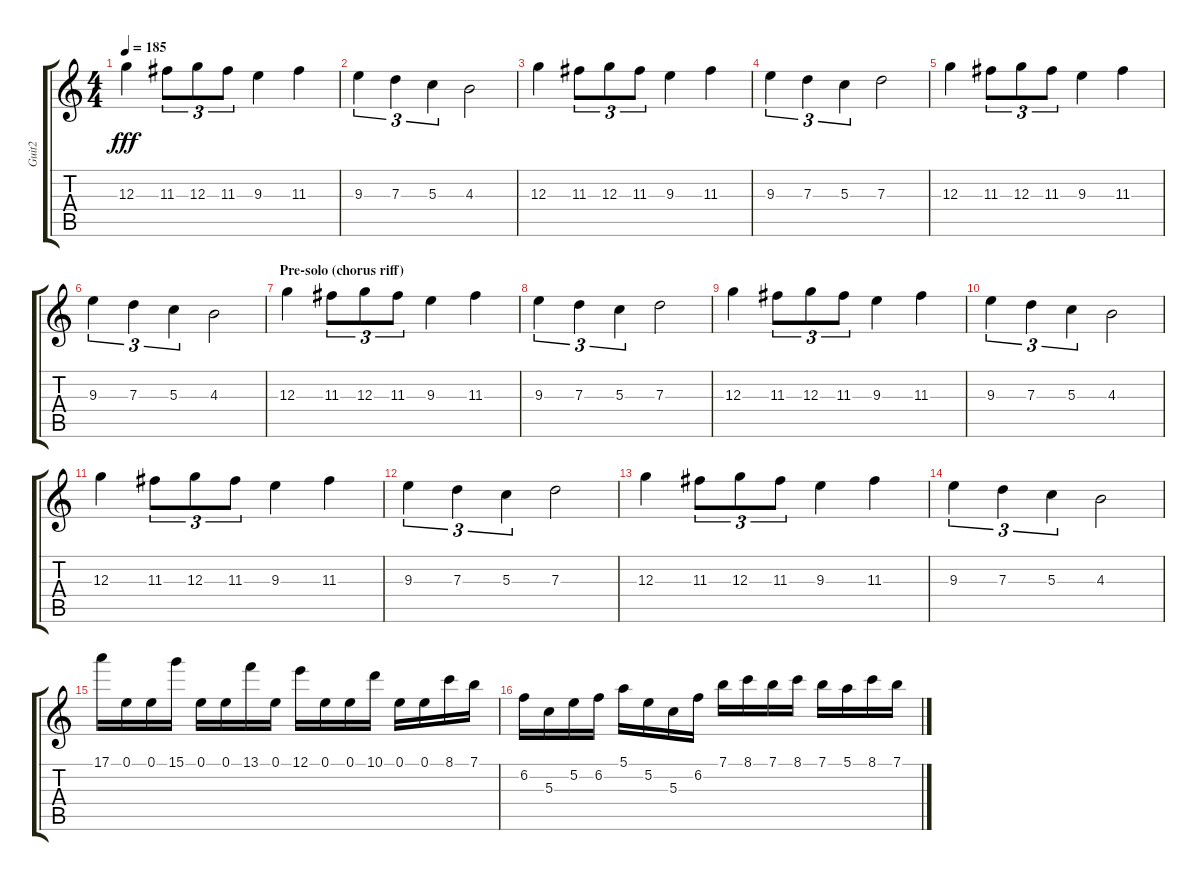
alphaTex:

\track ("Guit2" "Guit2") {instrument overdrivenguitar}
\staff {score tabs}
\tuning (E4 B3 G3 D3 A2 E2) {hide}
\ts (4 4)
\tempo 185
\clef g2
\ks c
12.3.4{dy fff} 11.3.8{tu (3 2)} 12.3.8{tu (3 2)} 11.3.8{tu (3 2)} 9.3.4 11.3.4 |
9.3.4{tu (3 2)} 7.3.4{tu (3 2)} 5.3.4{tu (3 2)} 4.3.2 |
12.3.4 11.3.8{tu (3 2)} 12.3.8{tu (3 2)} 11.3.8{tu (3 2)} 9.3.4 11.3.4 |
9.3.4{tu (3 2)} 7.3.4{tu (3 2)} 5.3.4{tu (3 2)} 7.3.2 |
12.3.4 11.3.8{tu (3 2)} 12.3.8{tu (3 2)} 11.3.8{tu (3 2)} 9.3.4 11.3.4 |
9.3.4{tu (3 2)} 7.3.4{tu (3 2)} 5.3.4{tu (3 2)} 4.3.2 |
\section ("" "Pre-solo (chorus riff)")
12.3.4 11.3.8{tu (3 2)} 12.3.8{tu (3 2)} 11.3.8{tu (3 2)} 9.3.4 11.3.4 |
9.3.4{tu (3 2)} 7.3.4{tu (3 2)} 5.3.4{tu (3 2)} 7.3.2 |
12.3.4 11.3.8{tu (3 2)} 12.3.8{tu (3 2)} 11.3.8{tu (3 2)} 9.3.4 11.3.4 |
9.3.4{tu (3 2)} 7.3.4{tu (3 2)} 5.3.4{tu (3 2)} 4.3.2 |
12.3.4 11.3.8{tu (3 2)} 12.3.8{tu (3 2)} 11.3.8{tu (3 2)} 9.3.4 11.3.4 |
9.3.4{tu (3 2)} 7.3.4{tu (3 2)} 5.3.4{tu (3 2)} 7.3.2 |
12.3.4 11.3.8{tu (3 2)} 12.3.8{tu (3 2)} 11.3.8{tu (3 2)} 9.3.4 11.3.4 |
9.3.4{tu (3 2)} 7.3.4{tu (3 2)} 5.3.4{tu (3 2)} 4.3.2 |
17.1.16 0.1.16 0.1.16 15.1.16 0.1.16 0.1.16 13.1.16 0.1.16 12.1.16 0.1.16 0.1.16 10.1.16 0.1.16 0.1.16 8.1.16 7.1.16 |
6.2.16 5.3.16 5.2.16 6.2.16 5.1.16 5.2.16 5.3.16 6.2.16 7.1.16 8.1.16 7.1.16 8.1.16 7.1.16 5.1.16 8.1.16 7.1.16
